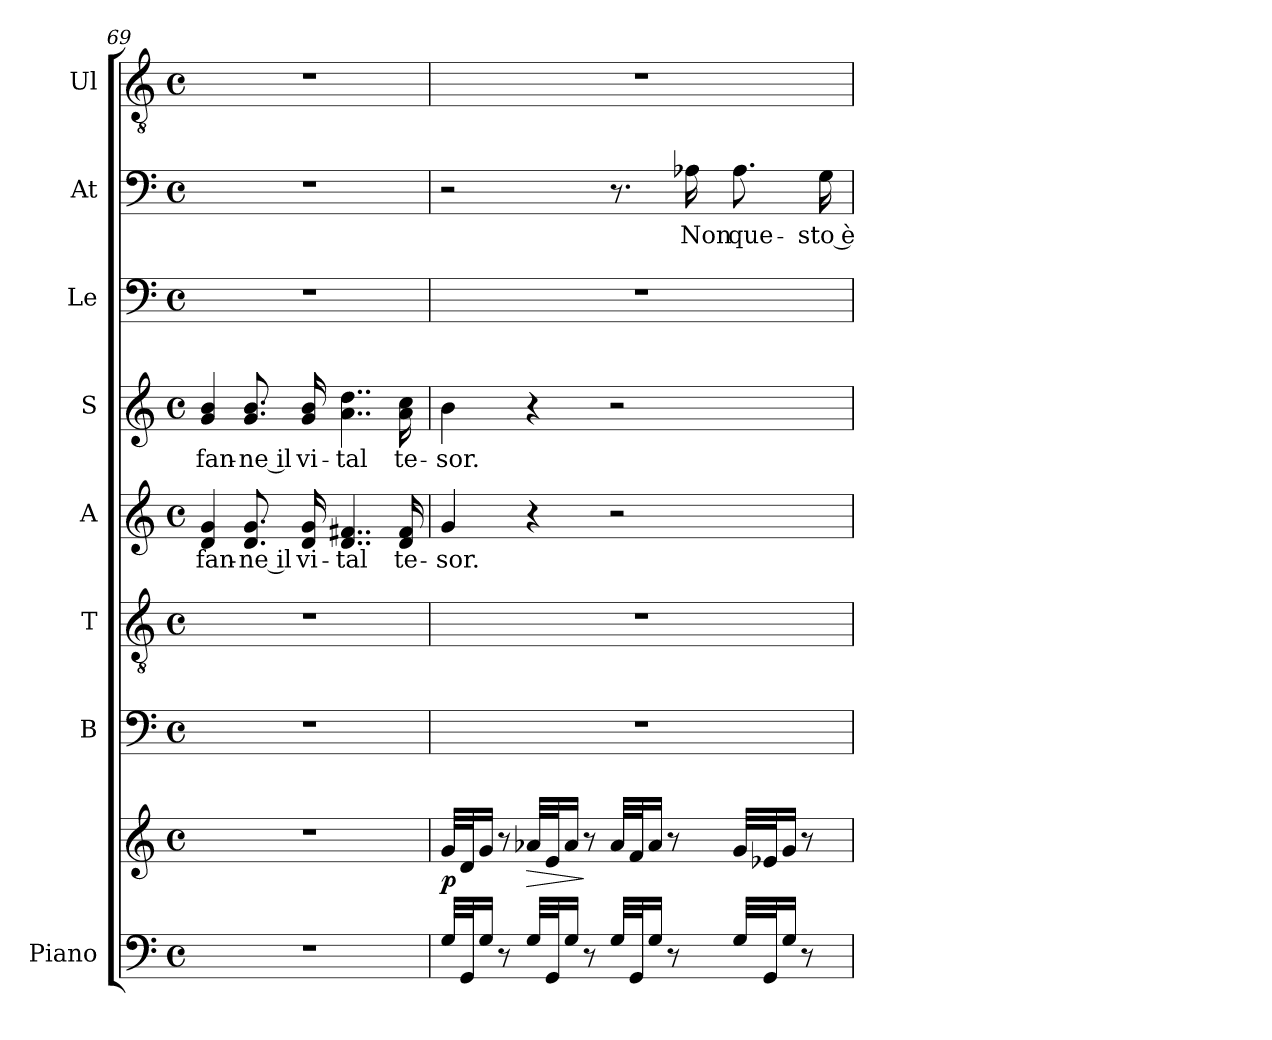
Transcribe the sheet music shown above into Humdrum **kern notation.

**kern	**kern	**dynam	**kern	**kern	**kern	**text	**kern	**text	**kern	**kern	**text	**kern
*part8	*part8	*part8	*part7	*part6	*part5	*part5	*part4	*part4	*part3	*part2	*part2	*part1
*staff9	*staff8	*staff8/9	*staff7	*staff6	*staff5	*staff5	*staff4	*staff4	*staff3	*staff2	*staff2	*staff1
*I"Piano	*	*	*I"B	*I"T	*I"A	*	*I"S	*	*I"Le	*I"At	*	*I"Ul
*I'Pno	*	*	*I'B	*I'T	*I'A	*	*I'S	*	*I'Le	*I'At	*	*I'Ul
*clefF4	*clefG2	*	*clefF4	*clefGv2	*clefG2	*	*clefG2	*	*clefF4	*clefF4	*	*clefGv2
*k[]	*k[]	*	*k[]	*k[]	*k[]	*	*k[]	*	*k[]	*k[]	*	*k[]
*M4/4	*M4/4	*	*M4/4	*M4/4	*M4/4	*	*M4/4	*	*M4/4	*M4/4	*	*M4/4
*met(c)	*met(c)	*	*met(c)	*met(c)	*met(c)	*	*met(c)	*	*met(c)	*met(c)	*	*met(c)
=69	=69	=69	=69	=69	=69	=69	=69	=69	=69	=69	=69	=69
!	!	!	!	!	!	!LO:LY:b	!	!LO:LY:b	!	!	!	!
1r	1r	.	1r	1r	4d/ 4g!/	fan-	4g!/ 4b/	fan-	1r	1r	.	1r
!	!	!	!	!	!	!LO:LY:b	!	!LO:LY:b	!	!	!	!
.	.	.	.	.	8.d/ 8.g!/	-ne il	8.g!/ 8.b/	-ne il	.	.	.	.
!	!	!	!	!	!	!LO:LY:b	!	!LO:LY:b	!	!	!	!
.	.	.	.	.	16d/ 16g!/	vi-	16g!/ 16b/	vi-	.	.	.	.
!	!	!	!	!	!	!LO:LY:b	!	!LO:LY:b	!	!	!	!
.	.	.	.	.	4..d/ 4..f#X!/	-tal	4..a!\ 4..dd\	-tal	.	.	.	.
!	!	!	!	!	!	!LO:LY:b	!	!LO:LY:b	!	!	!	!
.	.	.	.	.	16d/ 16f#!/	te-	16a!\ 16cc\	te-	.	.	.	.
=70	=70	=70	=70	=70	=70	=70	=70	=70	=70	=70	=70	=70
!	!	!LO:DY:b	!	!	!	!LO:LY:b	!	!LO:LY:b	!	!	!	!
32G/LLL	32g/LLL	p	1r	1r	4g/	-sor.	4b\	-sor.	1r	2r	.	1r
32GG/J	32d/J	.	.	.	.	.	.	.	.	.	.	.
16G/JJ	16g/JJ	.	.	.	.	.	.	.	.	.	.	.
8r	8r	.	.	.	.	.	.	.	.	.	.	.
!	!	!LO:HP:b	!	!	!	!	!	!	!	!	!	!
32G/LLL	32a-X/LLL	>	.	.	4r	.	4r	.	.	.	.	.
32GG/J	32e/J	.	.	.	.	.	.	.	.	.	.	.
16G/JJ	16a-/JJ	.	.	.	.	.	.	.	.	.	.	.
8r	8r	]	.	.	.	.	.	.	.	.	.	.
32G/LLL	32a-/LLL	.	.	.	2r	.	2r	.	.	8.r	.	.
32GG/J	32f/J	.	.	.	.	.	.	.	.	.	.	.
16G/JJ	16a-/JJ	.	.	.	.	.	.	.	.	.	.	.
8r	8r	.	.	.	.	.	.	.	.	.	.	.
!	!	!	!	!	!	!	!	!	!	!	!LO:LY:b	!
.	.	.	.	.	.	.	.	.	.	16A-X\	Non	.
!	!	!	!	!	!	!	!	!	!	!	!LO:LY:b	!
32G/LLL	32g/LLL	.	.	.	.	.	.	.	.	8.A-\	que-	.
32GG/J	32e-X/J	.	.	.	.	.	.	.	.	.	.	.
16G/JJ	16g/JJ	.	.	.	.	.	.	.	.	.	.	.
8r	8r	.	.	.	.	.	.	.	.	.	.	.
!	!	!	!	!	!	!	!	!	!	!	!LO:LY:b	!
.	.	.	.	.	.	.	.	.	.	16G\	-sto è	.
=	=	=	=	=	=	=	=	=	=	=	=	=
*-	*-	*-	*-	*-	*-	*-	*-	*-	*-	*-	*-	*-
